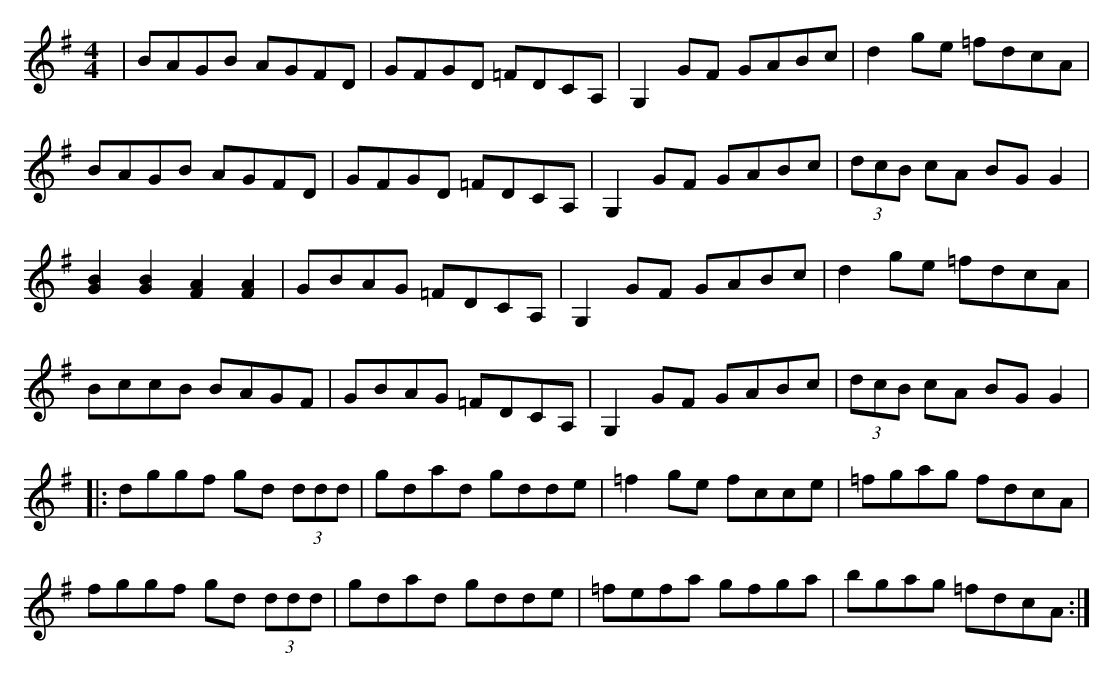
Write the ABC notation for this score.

X:1
M:4/4
K:G
|BAGB AGFD|GFGD =FDCA,|G,2 GF GABc|d2ge =fdcA|
BAGB AGFD|GFGD =FDCA,|G,2 GF GABc|(3dcB cA BGG2|
[B2G2][B2G2][A2F2][A2F2]|GBAG =FDCA,|G,2 GF GABc|d2ge =fdcA|
BccB BAGF|GBAG =FDCA,|G,2 GF GABc|(3dcB cA BGG2|
|:dggf gd (3ddd|gdad gdde|=f2ge fcce|=fgag fdcA|
fggf gd (3ddd|gdad gdde|=fefa gfga|bgag =fdcA:|
